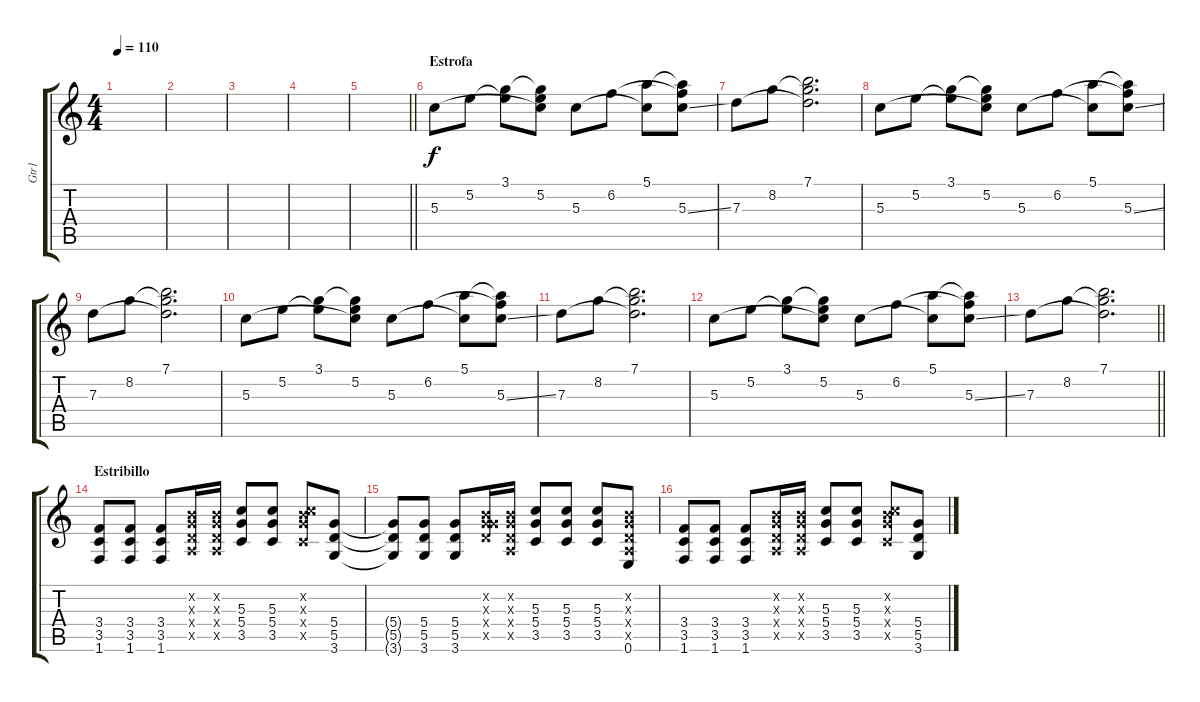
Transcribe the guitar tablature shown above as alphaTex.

\track ("Gtr1" "Gtr1") {instrument overdrivenguitar}
\staff {score tabs}
\tuning (E4 B3 G3 D3 A2 E2) {hide}
\ts (4 4)
\tempo 110
\clef g2
\ks c
|
|
|
|
\barLineRight lightlight
|
\section ("" "Estrofa")
5.3.8 5.2.8 (3.1 5.2{t}).8 (3.1{t} 5.2 5.3{t}).8 5.3.8 6.2.8 (5.1 5.3{t}).8 (5.1{t} 6.2{t} 5.3{ss}).8 |
7.3.8 8.2.8 (7.1 8.2{t} 7.3{t}).2{d} |
5.3.8 5.2.8 (3.1 5.2{t}).8 (3.1{t} 5.2 5.3{t}).8 5.3.8 6.2.8 (5.1 5.3{t}).8 (5.1{t} 6.2{t} 5.3{ss}).8 |
7.3.8 8.2.8 (7.1 8.2{t} 7.3{t}).2{d} |
5.3.8 5.2.8 (3.1 5.2{t}).8 (3.1{t} 5.2 5.3{t}).8 5.3.8 6.2.8 (5.1 5.3{t}).8 (5.1{t} 6.2{t} 5.3{ss}).8 |
7.3.8 8.2.8 (7.1 8.2{t} 7.3{t}).2{d} |
5.3.8 5.2.8 (3.1 5.2{t}).8 (3.1{t} 5.2 5.3{t}).8 5.3.8 6.2.8 (5.1 5.3{t}).8 (5.1{t} 6.2{t} 5.3{ss}).8 |
\barLineRight lightlight
7.3.8 8.2.8 (7.1 8.2{t} 7.3{t}).2{d} |
\section ("" "Estribillo")
(3.4 3.5 1.6).8 (3.4 3.5 1.6).8 (3.4 3.5 1.6).8 (0.2{x} 0.3{x} 0.4{x} 0.5{x}).16 (0.2{x} 0.3{x} 0.4{x} 0.5{x}).16 (5.3 5.4 3.5).8 (5.3 5.4 3.5).8 (0.2{x} 5.3{x} 5.4{x} 3.5{x}).8 (5.4 5.5 3.6).8 |
(5.4{t} 5.5{t} 3.6{t}).8 (5.4 5.5 3.6).8 (5.4 5.5 3.6).8 (0.2{x} 0.3{x} 5.4{x} 5.5{x}).16 (0.2{x} 0.3{x} 0.4{x} 0.5{x}).16 (5.3 5.4 3.5).8 (5.3 5.4 3.5).8 (5.3 5.4 3.5).8 (0.2{x} 0.3{x} 0.4{x} 0.5{x} 0.6).8 |
(3.4 3.5 1.6).8 (3.4 3.5 1.6).8 (3.4 3.5 1.6).8 (0.2{x} 0.3{x} 0.4{x} 0.5{x}).16 (0.2{x} 0.3{x} 0.4{x} 0.5{x}).16 (5.3 5.4 3.5).8 (5.3 5.4 3.5).8 (0.2{x} 5.3{x} 5.4{x} 3.5{x}).8 (5.4 5.5 3.6).8
